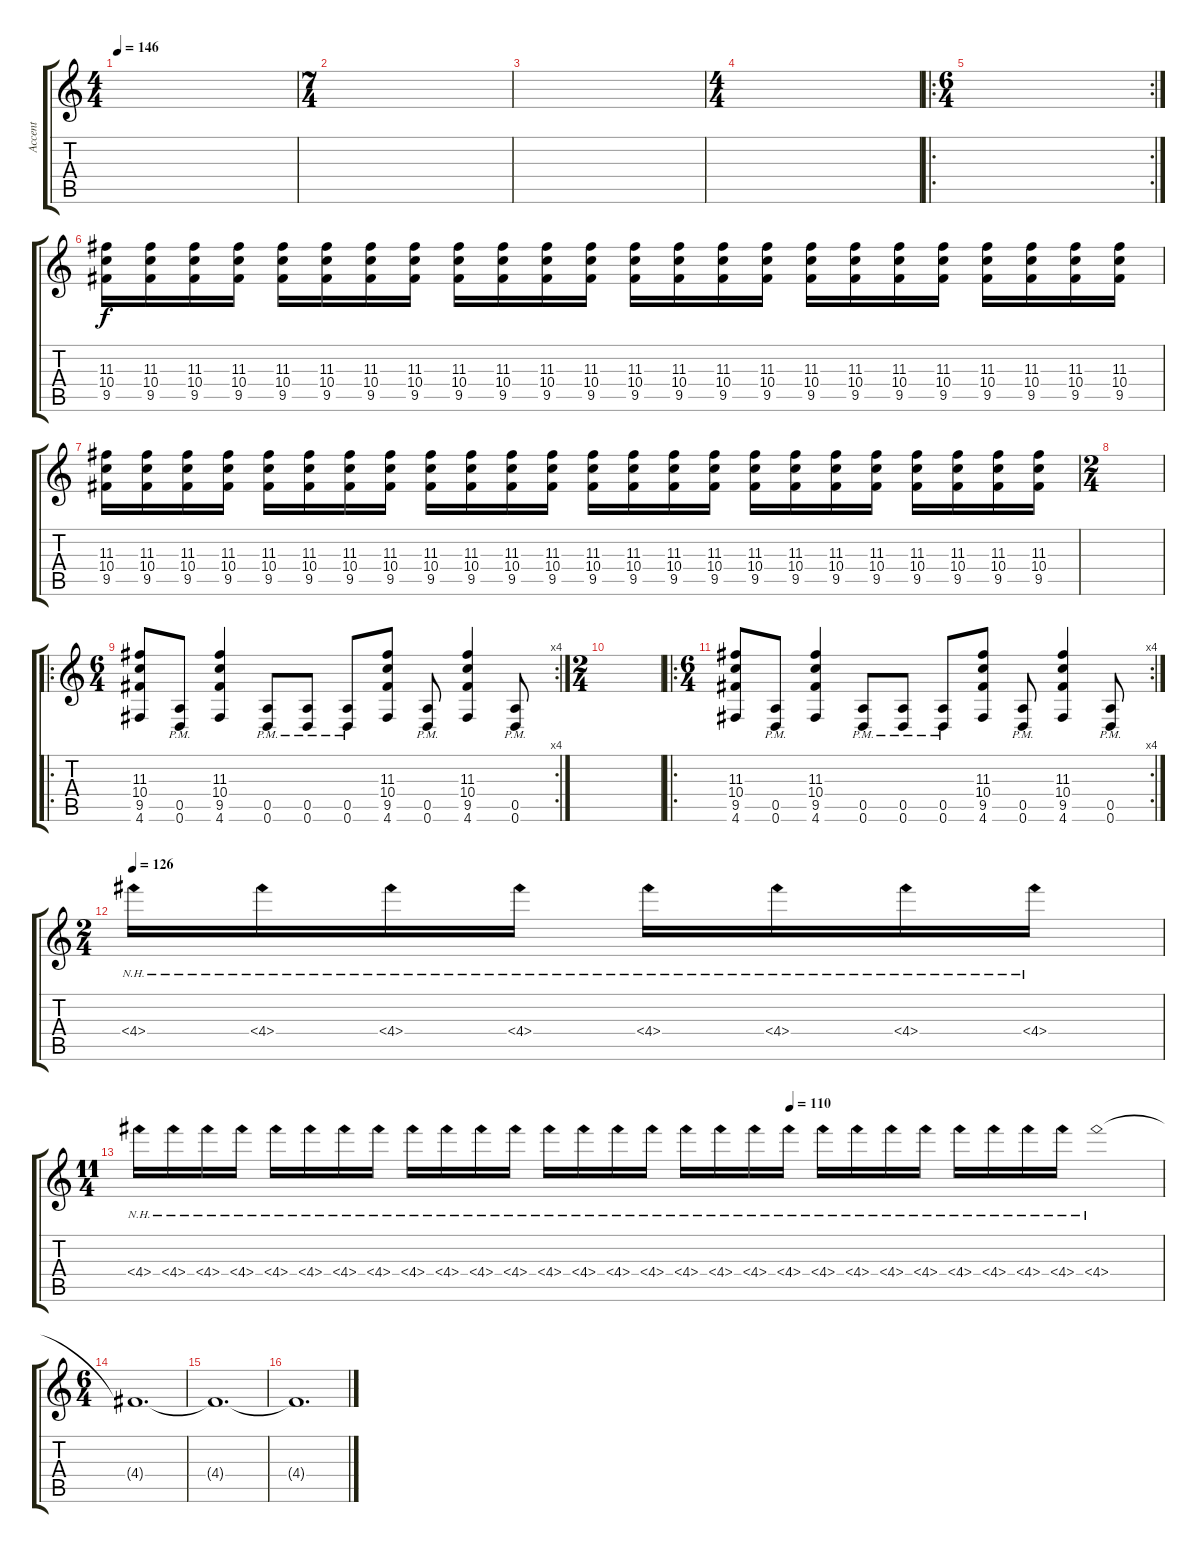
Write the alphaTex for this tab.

\track ("Accent" "Accent") {instrument distortionguitar}
\staff {score tabs}
\tuning (E4 B3 G3 D3 A2 D2) {hide}
\ts (4 4)
\tempo 146
\clef g2
\ks c
|
\ts (7 4)
|
|
\ts (4 4)
|
\ro
\rc 2
\ts (6 4)
|
(11.3 10.4 9.5).16 (11.3 10.4 9.5).16 (11.3 10.4 9.5).16 (11.3 10.4 9.5).16 (11.3 10.4 9.5).16 (11.3 10.4 9.5).16 (11.3 10.4 9.5).16 (11.3 10.4 9.5).16 (11.3 10.4 9.5).16 (11.3 10.4 9.5).16 (11.3 10.4 9.5).16 (11.3 10.4 9.5).16 (11.3 10.4 9.5).16 (11.3 10.4 9.5).16 (11.3 10.4 9.5).16 (11.3 10.4 9.5).16 (11.3 10.4 9.5).16 (11.3 10.4 9.5).16 (11.3 10.4 9.5).16 (11.3 10.4 9.5).16 (11.3 10.4 9.5).16 (11.3 10.4 9.5).16 (11.3 10.4 9.5).16 (11.3 10.4 9.5).16 |
(11.3 10.4 9.5).16 (11.3 10.4 9.5).16 (11.3 10.4 9.5).16 (11.3 10.4 9.5).16 (11.3 10.4 9.5).16 (11.3 10.4 9.5).16 (11.3 10.4 9.5).16 (11.3 10.4 9.5).16 (11.3 10.4 9.5).16 (11.3 10.4 9.5).16 (11.3 10.4 9.5).16 (11.3 10.4 9.5).16 (11.3 10.4 9.5).16 (11.3 10.4 9.5).16 (11.3 10.4 9.5).16 (11.3 10.4 9.5).16 (11.3 10.4 9.5).16 (11.3 10.4 9.5).16 (11.3 10.4 9.5).16 (11.3 10.4 9.5).16 (11.3 10.4 9.5).16 (11.3 10.4 9.5).16 (11.3 10.4 9.5).16 (11.3 10.4 9.5).16 |
\ts (2 4)
|
\ro
\rc 4
\ts (6 4)
(11.3 10.4 9.5 4.6).8{volume 11} (0.5{pm} 0.6{pm}).8 (11.3 10.4 9.5 4.6).4 (0.5{pm} 0.6{pm}).8 (0.5{pm} 0.6{pm}).8 (0.5{pm} 0.6{pm}).8 (11.3 10.4 9.5 4.6).8 (0.5{pm} 0.6{pm}).8 (11.3 10.4 9.5 4.6).4 (0.5{pm} 0.6{pm}).8 |
\ts (2 4)
|
\ro
\rc 4
\ts (6 4)
(11.3 10.4 9.5 4.6).8{volume 11} (0.5{pm} 0.6{pm}).8 (11.3 10.4 9.5 4.6).4 (0.5{pm} 0.6{pm}).8 (0.5{pm} 0.6{pm}).8 (0.5{pm} 0.6{pm}).8 (11.3 10.4 9.5 4.6).8 (0.5{pm} 0.6{pm}).8 (11.3 10.4 9.5 4.6).4 (0.5{pm} 0.6{pm}).8 |
\ts (2 4)
\tempo 126
4.4{nh}.16 4.4{nh}.16 4.4{nh}.16 4.4{nh}.16 4.4{nh}.16 4.4{nh}.16 4.4{nh}.16 4.4{nh}.16 |
\ts (11 4)
\tempo (110 0.6363636363636364)
4.4{nh}.16 4.4{nh}.16 4.4{nh}.16 4.4{nh}.16 4.4{nh}.16 4.4{nh}.16 4.4{nh}.16 4.4{nh}.16 4.4{nh}.16 4.4{nh}.16 4.4{nh}.16 4.4{nh}.16 4.4{nh}.16 4.4{nh}.16 4.4{nh}.16 4.4{nh}.16 4.4{nh}.16 4.4{nh}.16 4.4{nh}.16 4.4{nh}.16 4.4{nh}.16 4.4{nh}.16 4.4{nh}.16 4.4{nh}.16 4.4{nh}.16 4.4{nh}.16 4.4{nh}.16 4.4{nh}.16 4.4{nh}.1 |
\ts (6 4)
4.4{t}.1{d} |
4.4{t}.1{d} |
4.4{t}.1{d}
